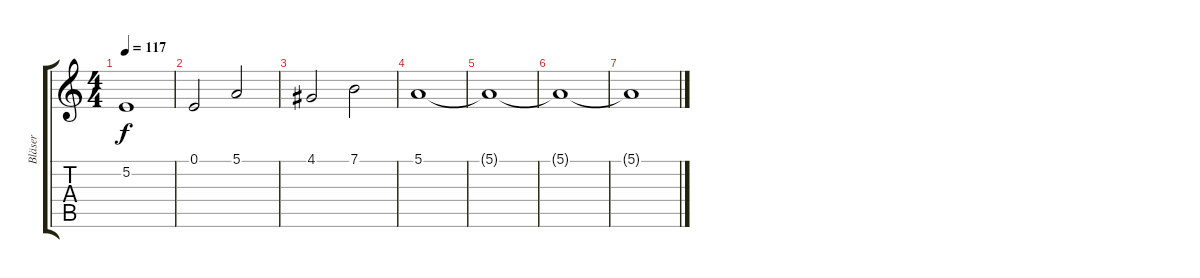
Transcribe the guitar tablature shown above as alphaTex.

\track ("Bläser" "Bläser") {instrument trumpet}
\staff {score tabs}
\tuning (E4 B3 G3 D3 A2 E2) {hide}
\ts (4 4)
\tempo 117
\clef g2
\ks c
5.2.1{dy f} |
0.1.2 5.1.2 |
4.1.2 7.1.2 |
5.1.1 |
5.1{t}.1 |
5.1{t}.1 |
5.1{t}.1
